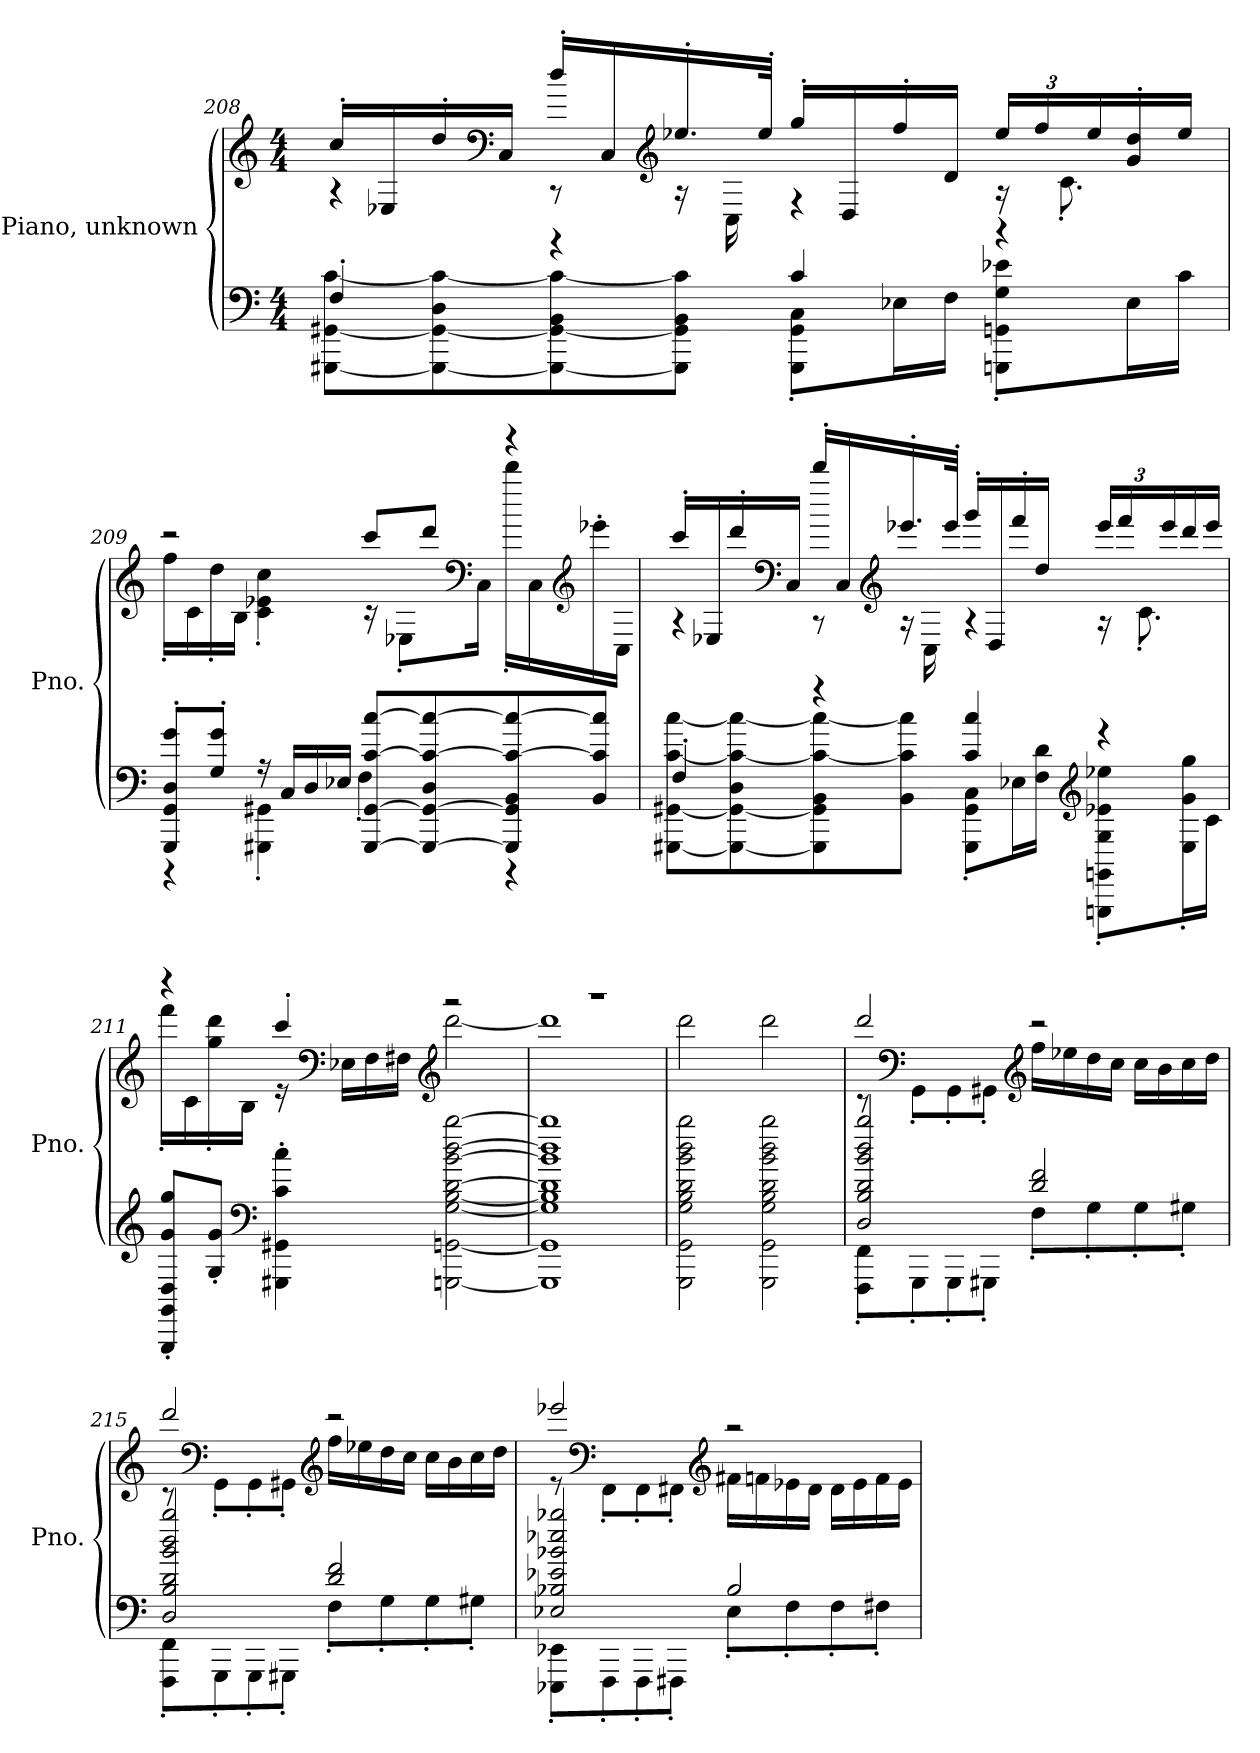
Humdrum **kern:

**kern	**kern
*part1	*part1
*staff2	*staff1
*I"Piano, unknown	*
*I'Pno.	*
*clefF4	*clefG2
*k[]	*k[]
*M4/4	*M4/4
=208	=208
*^	*^
4F'/	[8GGG#X\ [8GG#X\ [8c\L	16cc'/LL	4r
.	.	16E-X/	.
.	8GGG#\_ 8GG#\_ 8D\ 8c\_	16dd'/	.
*	*	*clefF4	*
.	.	16C/JJ	.
4r	8GGG#\_ 8GG#\_ 8BB\ 8c\_	16dd'/LL	8r
.	.	16C/	.
*	*	*clefG2	*
.	8GGG#\] 8GG#\] 8BB\ 8c\]J	16.ee-X'/	16r
.	.	.	16C\
.	.	32ee-'/JJk	.
4c/	8GGG#\' 8GG#\' 8C\'L	16gg'/LL	4r
.	.	16D/	.
.	16E-X\L	16ff'/	.
.	16F\JJ	16d/JJ	.
*	*	*Xbrackettup	*
4r	8GGGn\' 8GGn\' 8G\' 8e-X\'L	24ee-/LL	16r
.	.	24ff/	.
.	.	.	8.c'\
.	.	24ee-/	.
.	16E-\L	16g/' 16dd/'	.
.	16c\JJ	16ee-/JJ	.
!!LO:LB:g=z	!!
=209	=209	=209	=209
8GGG/' 8GG/' 8D/' 8g/'L	4r	2r	16ff'\LL
.	.	.	16c\
8G/' 8g/'J	.	.	16dd'\
.	.	.	16B\JJ
16r	4GGG#X\' 4GG#X\'	.	4c\' 4e-X\' 4cc\'
16C/LL	.	.	.
16D/	.	.	.
16E-X/JJ	.	.	.
[8GGG#/ [8GG#/ [8c/ [8cc/L	4F'\	8ccc/L	16r
.	.	.	8E-X'\L
8GGG#/_ 8GG#/_ 8D/ 8c/_ 8cc/_	.	8ddd/J	.
*	*	*clefF4	*
.	.	.	16C\Jk
8GGG#/] 8GG#/] 8BB/ 8c/_ 8cc/_	4r	4r	16ddd'\LL
.	.	.	16C\
*	*	*clefG2	*
8BB/ 8c/] 8cc/]J	.	.	16eee-X'\
.	.	.	16C\JJ
!!LO:LB:g=z	!!
=210	=210	=210	=210
4F'/	[8GGG#X\ [8GG#X\ [8c\ [8cc\L	16ccc'/LL	4r
.	.	16E-X/	.
.	8GGG#\_ 8GG#\_ 8D\ 8c\_ 8cc\_	16ddd'/	.
*	*	*clefF4	*
.	.	16C/JJ	.
4r	8GGG#\] 8GG#\] 8BB\ 8c\_ 8cc\_	16ddd'/LL	8r
.	.	16C/	.
*	*	*clefG2	*
.	8BB\ 8c\] 8cc\]J	16.eee-X'/	16r
.	.	.	16C\
.	.	32eee-'/JJk	.
4c/ 4cc/	8GGG#\' 8GG#\' 8C\'L	16ggg'/LL	4r
.	.	16D/	.
.	16E-X\L	16fff'/	.
.	16F\ 16d\JJ	16dd/JJ	.
*clefG2	*	*	*
4r	8GGGn\' 8GGn\' 8G\' 8e-X\' 8ee-X\'L	24eee-/LL	16r
.	.	24fff/	.
.	.	.	8.c'\
.	.	24eee-/	.
.	16E-\' 16g\' 16gg\'L	16ddd/	.
.	16c\JJ	16eee-/JJ	.
*v	*v	*	*
!!LO:LB:g=z	!!
=211	=211	=211
8GGG/' 8GG/' 8D/' 8g/' 8gg/'L	4r	16fff'\LL
.	.	16c\
8G/' 8g/'J	.	16gg\' 16ddd\'
.	.	16B\JJ
*clefF4	*	*
4GGG#X\' 4GG#X\' 4c\' 4cc\'	4ccc'/	16r
*	*clefF4	*
.	.	16E-X\LL
.	.	16F\
.	.	16F#X\JJ
*	*clefG2	*
[2GGGn\ [2GGn\ [2G\ [2B\ [2d\ [2b\ [2dd\ [2bb\	2r	[2ddd\
=212	=212	=212
1GGG] 1GG] 1G] 1B] 1d] 1b] 1dd] 1bb]	1r	1ddd]
*	*v	*v
=213	=213
2GGG\ 2GG\ 2G\ 2B\ 2d\ 2b\ 2dd\ 2bb\	2ddd\
2GGG\ 2GG\ 2G\ 2B\ 2d\ 2b\ 2dd\ 2bb\	2ddd\
=214	=214
*^	*^
2D/ 2B/ 2d/ 2b/ 2dd/ 2bb/	8FFF\' 8FF\'L	2ddd/	8r
*	*	*clefF4	*
.	8GGG'\	.	8GG'\L
.	8GGG'\	.	8GG'\
.	8GGG#X'\J	.	8GG#X'\J
*	*	*clefG2	*
2d/ 2f/	8F'\L	2r	16ff\LL
.	.	.	16ee-X\
.	8G'\	.	16dd\
.	.	.	16cc\JJ
.	8G'\	.	16cc\LL
.	.	.	16b\
.	8G#X'\J	.	16cc\
.	.	.	16dd\JJ
!!LO:LB:g=z	!!
=215	=215	=215	=215
2D/ 2B/ 2d/ 2b/ 2dd/ 2bb/	8FFF\' 8FF\'L	2ddd/	8r
*	*	*clefF4	*
.	8GGG'\	.	8GG'\L
.	8GGG'\	.	8GG'\
.	8GGG#X'\J	.	8GG#X'\J
*	*	*clefG2	*
2d/ 2f/	8F'\L	2r	16ff\LL
.	.	.	16ee-X\
.	8G'\	.	16dd\
.	.	.	16cc\JJ
.	8G'\	.	16cc\LL
.	.	.	16b\
.	8G#X'\J	.	16cc\
.	.	.	16dd\JJ
=216	=216	=216	=216
2E-X/ 2B-X/ 2e-X/ 2b-X/ 2ee-X/ 2bb-X/	8EEE-X\' 8EE-X\'L	2eee-X/	8r
*	*	*clefF4	*
.	8FFF'\	.	8FF'\L
.	8FFF'\	.	8FF'\
.	8FFF#X'\J	.	8FF#X'\J
*	*	*clefG2	*
2B-/	8E-'\L	2r	16f#X\LL
.	.	.	16fn\
.	8F'\	.	16e-X\
.	.	.	16d\JJ
.	8F'\	.	16d\LL
.	.	.	16e-\
.	8F#X'\J	.	16f\
.	.	.	16e-\JJ
*v	*v	*	*
*	*v	*v
=	=
*-	*-
